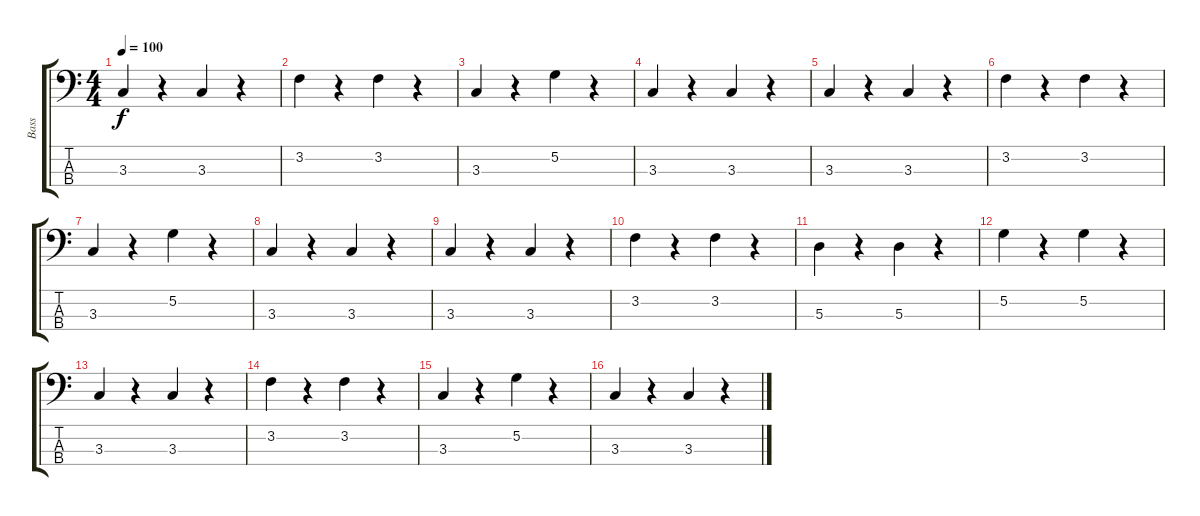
\track ("Bass" "Bass") {instrument electricbassfinger}
\staff {score tabs}
\tuning (G2 D2 A1 E1) {hide}
\ts (4 4)
\tempo 100
\clef f4
\ks c
3.3.4{dy f} r.4 3.3.4 r.4 |
3.2.4 r.4 3.2.4 r.4 |
3.3.4 r.4 5.2.4 r.4 |
3.3.4 r.4 3.3.4 r.4 |
3.3.4 r.4 3.3.4 r.4 |
3.2.4 r.4 3.2.4 r.4 |
3.3.4 r.4 5.2.4 r.4 |
3.3.4 r.4 3.3.4 r.4 |
3.3.4 r.4 3.3.4 r.4 |
3.2.4 r.4 3.2.4 r.4 |
5.3.4 r.4 5.3.4 r.4 |
5.2.4 r.4 5.2.4 r.4 |
3.3.4 r.4 3.3.4 r.4 |
3.2.4 r.4 3.2.4 r.4 |
3.3.4 r.4 5.2.4 r.4 |
3.3.4 r.4 3.3.4 r.4
